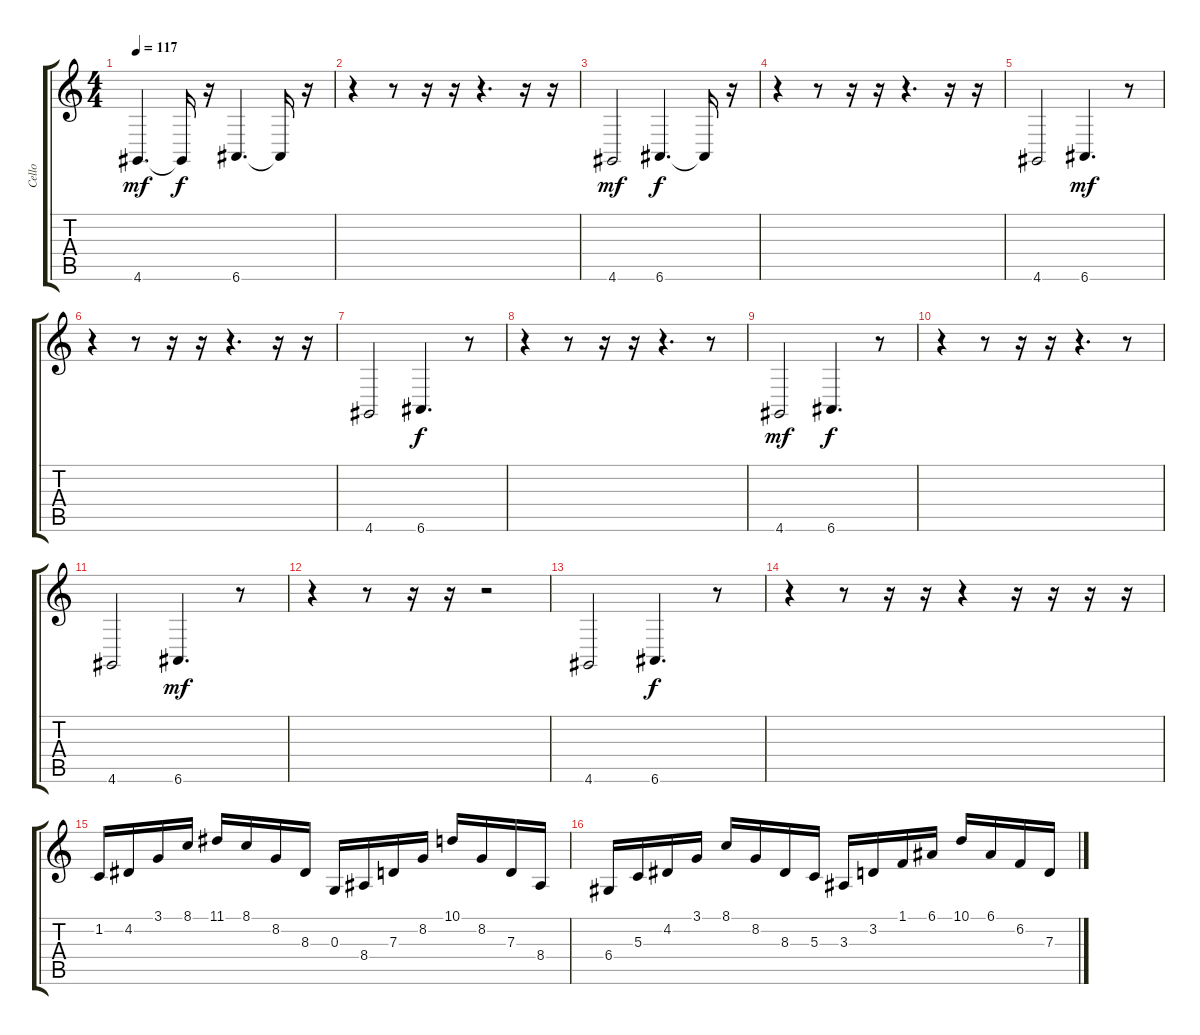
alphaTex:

\track ("Cello" "Cello") {instrument stringensemble1}
\staff {score tabs}
\tuning (E4 B3 G3 D3 A2 E2) {hide}
\ts (4 4)
\tempo 117
\clef g2
\ks c
4.6.4{d dy mf} 4.6{t}.16{dy f} r.16 6.6.4{d volume 10} 6.6{t}.16 r.16 |
r.4{volume 10} r.8 r.16{volume 11} r.16 r.4{d} r.16 r.16 |
4.6.2{dy mf volume 11} 6.6.4{d dy f volume 11} 6.6{t}.16 r.16 |
r.4 r.8 r.16{volume 11} r.16 r.4{d} r.16 r.16 |
4.6.2 6.6.4{d dy mf} r.8 |
r.4 r.8 r.16 r.16 r.4{d} r.16 r.16 |
4.6.2 6.6.4{d dy f volume 10} r.8 |
r.4 r.8 r.16 r.16 r.4{d} r.8 |
4.6.2{dy mf} 6.6.4{d dy f} r.8 |
r.4 r.8 r.16 r.16 r.4{d} r.8 |
4.6.2 6.6.4{d dy mf} r.8 |
r.4 r.8 r.16 r.16 r.2 |
4.6.2 6.6.4{d dy f} r.8 |
r.4 r.8 r.16 r.16 r.4 r.16 r.16 r.16 r.16 |
1.2.16{volume 9 balance 1} 4.2.16{balance 3} 3.1.16{balance 8} 8.1.16{balance 10} 11.1.16{balance 15} 8.1.16{balance 12} 8.2.16{balance 10} 8.3.16{balance 7} 0.3.16{balance 2} 8.4.16{balance 3} 7.3.16{balance 7} 8.2.16{balance 10} 10.1.16{balance 15} 8.2.16{balance 13} 7.3.16{balance 11} 8.4.16{balance 6} |
6.4.16{balance 2} 5.3.16{balance 3} 4.2.16{balance 7} 3.1.16{balance 10} 8.1.16{balance 15} 8.2.16{balance 12} 8.3.16{balance 8} 5.3.16{balance 4} 3.3.16{balance 2} 3.2.16{balance 4} 1.1.16{balance 6} 6.1.16{balance 10} 10.1.16{volume 10 balance 14} 6.1.16{volume 10 balance 10} 6.2.16{volume 10 balance 6} 7.3.16{volume 11 balance 3}
